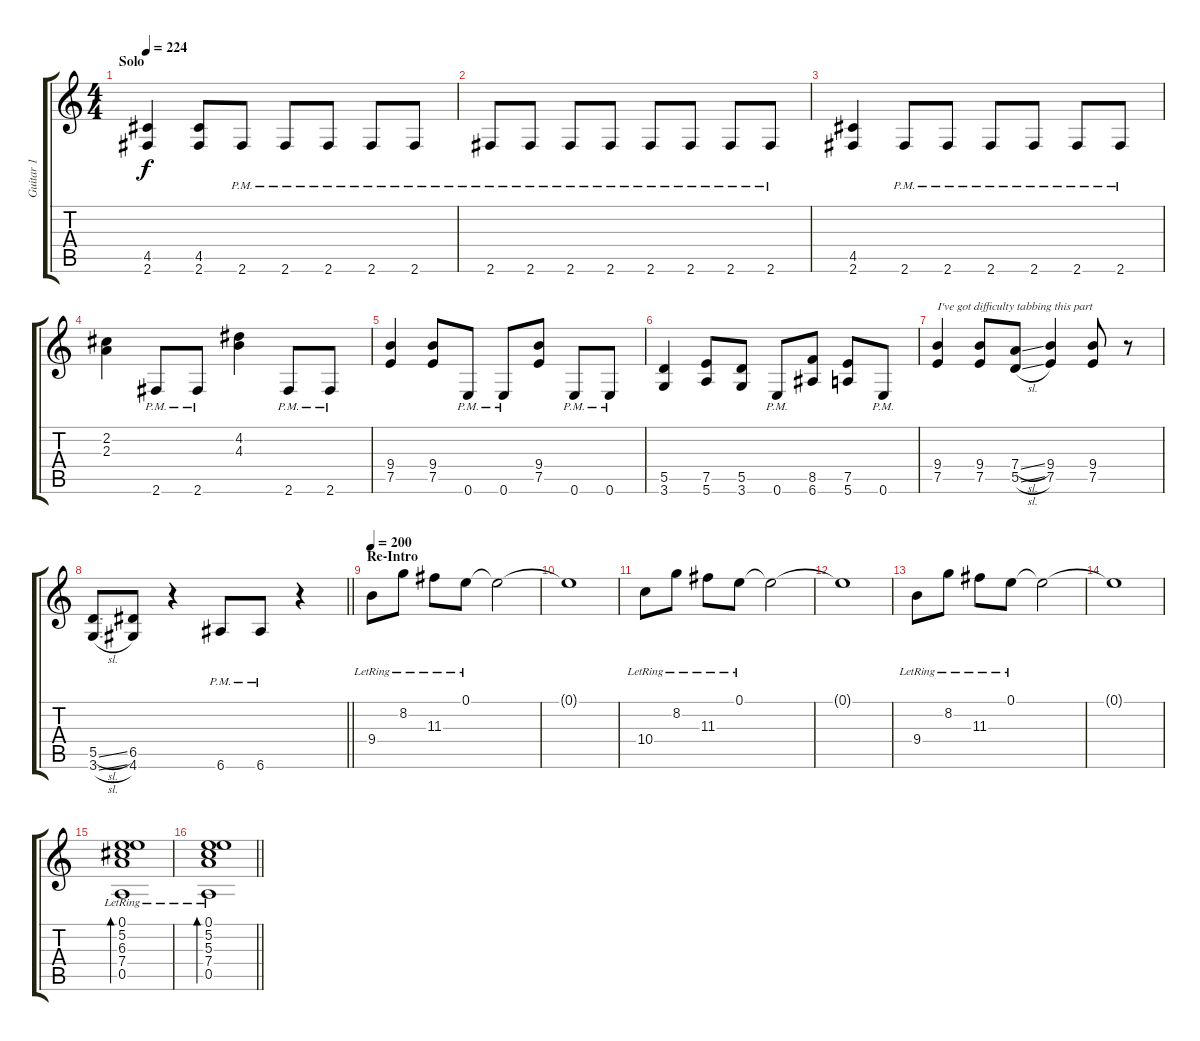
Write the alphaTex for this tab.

\track ("Guitar 1" "Guitar 1") {instrument acousticguitarsteel}
\staff {score tabs}
\tuning (E4 B3 G3 D3 A2 E2) {hide}
\ts (4 4)
\section ("" "Solo")
\tempo 224
\clef g2
\ks c
(4.5 2.6).4{dy f} (4.5 2.6).8 2.6{pm}.8 2.6{pm}.8 2.6{pm}.8 2.6{pm}.8 2.6{pm}.8 |
2.6{pm}.8 2.6{pm}.8 2.6{pm}.8 2.6{pm}.8 2.6{pm}.8 2.6{pm}.8 2.6{pm}.8 2.6{pm}.8 |
(4.5 2.6).4 2.6{pm}.8 2.6{pm}.8 2.6{pm}.8 2.6{pm}.8 2.6{pm}.8 2.6{pm}.8 |
(2.2 2.3).4 2.6{pm}.8 2.6{pm}.8 (4.2 4.3).4 2.6{pm}.8 2.6{pm}.8 |
(9.4 7.5).4 (9.4 7.5).8 0.6{pm}.8 0.6{pm}.8 (9.4 7.5).8 0.6{pm}.8 0.6{pm}.8 |
(5.5 3.6).4 (7.5 5.6).8 (5.5 3.6).8 0.6{pm}.8 (8.5 6.6).8 (7.5 5.6).8 0.6{pm}.8 |
(9.4 7.5).4{txt "I've got difficulty tabbing this part"} (9.4 7.5).8 (7.4{sl} 5.5{sl}).8 (9.4 7.5).4 (9.4 7.5).8 r.8 |
\barLineRight lightlight
(5.5{sl} 3.6{sl}).8 (6.5 4.6).8 r.4 6.6{pm}.8 6.6{pm}.8 r.4 |
\section ("" "Re-Intro")
\tempo 200
9.4{lr}.8{balance 8 instrument acousticguitarsteel} 8.2{lr}.8 11.3{lr}.8 0.1{lr}.8 0.1{t}.2 |
0.1{t}.1 |
10.4{lr}.8 8.2{lr}.8 11.3{lr}.8 0.1{lr}.8 0.1{t}.2 |
0.1{t}.1 |
9.4{lr}.8 8.2{lr}.8 11.3{lr}.8 0.1{lr}.8 0.1{t}.2 |
0.1{t}.1 |
(0.1{lr} 5.2{lr} 6.3{lr} 7.4{lr} 0.5{lr}).1{bd 240} |
\barLineRight lightlight
(0.1{lr} 5.2{lr} 5.3{lr} 7.4{lr} 0.5{lr}).1{bd 240}
